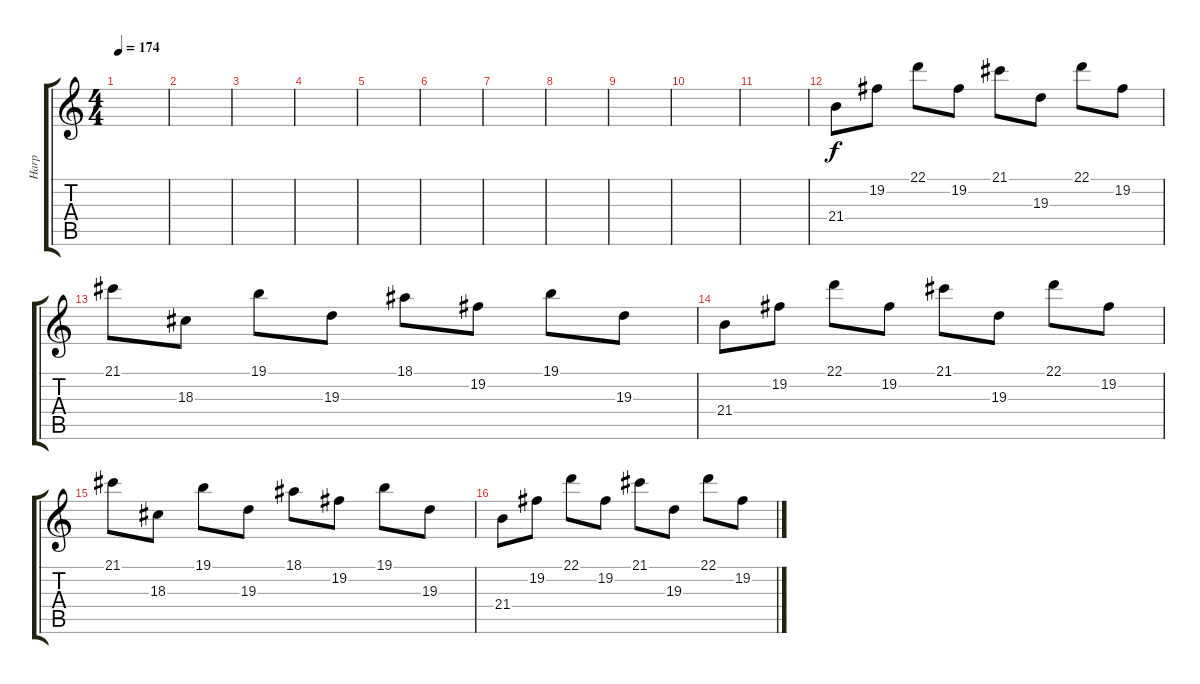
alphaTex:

\track ("Harp" "Harp") {instrument orchestralharp}
\staff {score tabs}
\tuning (E4 B3 G3 D3 A2 E2) {hide}
\ts (4 4)
\tempo 174
\clef g2
\ks c
|
|
|
|
|
|
|
|
|
|
|
21.4.8{volume 10} 19.2.8 22.1.8 19.2.8 21.1.8 19.3.8 22.1.8 19.2.8 |
21.1.8 18.3.8 19.1.8 19.3.8 18.1.8 19.2.8 19.1.8 19.3.8 |
21.4.8 19.2.8 22.1.8 19.2.8 21.1.8 19.3.8 22.1.8 19.2.8 |
21.1.8 18.3.8 19.1.8 19.3.8 18.1.8 19.2.8 19.1.8 19.3.8 |
21.4.8{volume 3} 19.2.8 22.1.8 19.2.8 21.1.8 19.3.8 22.1.8 19.2.8
